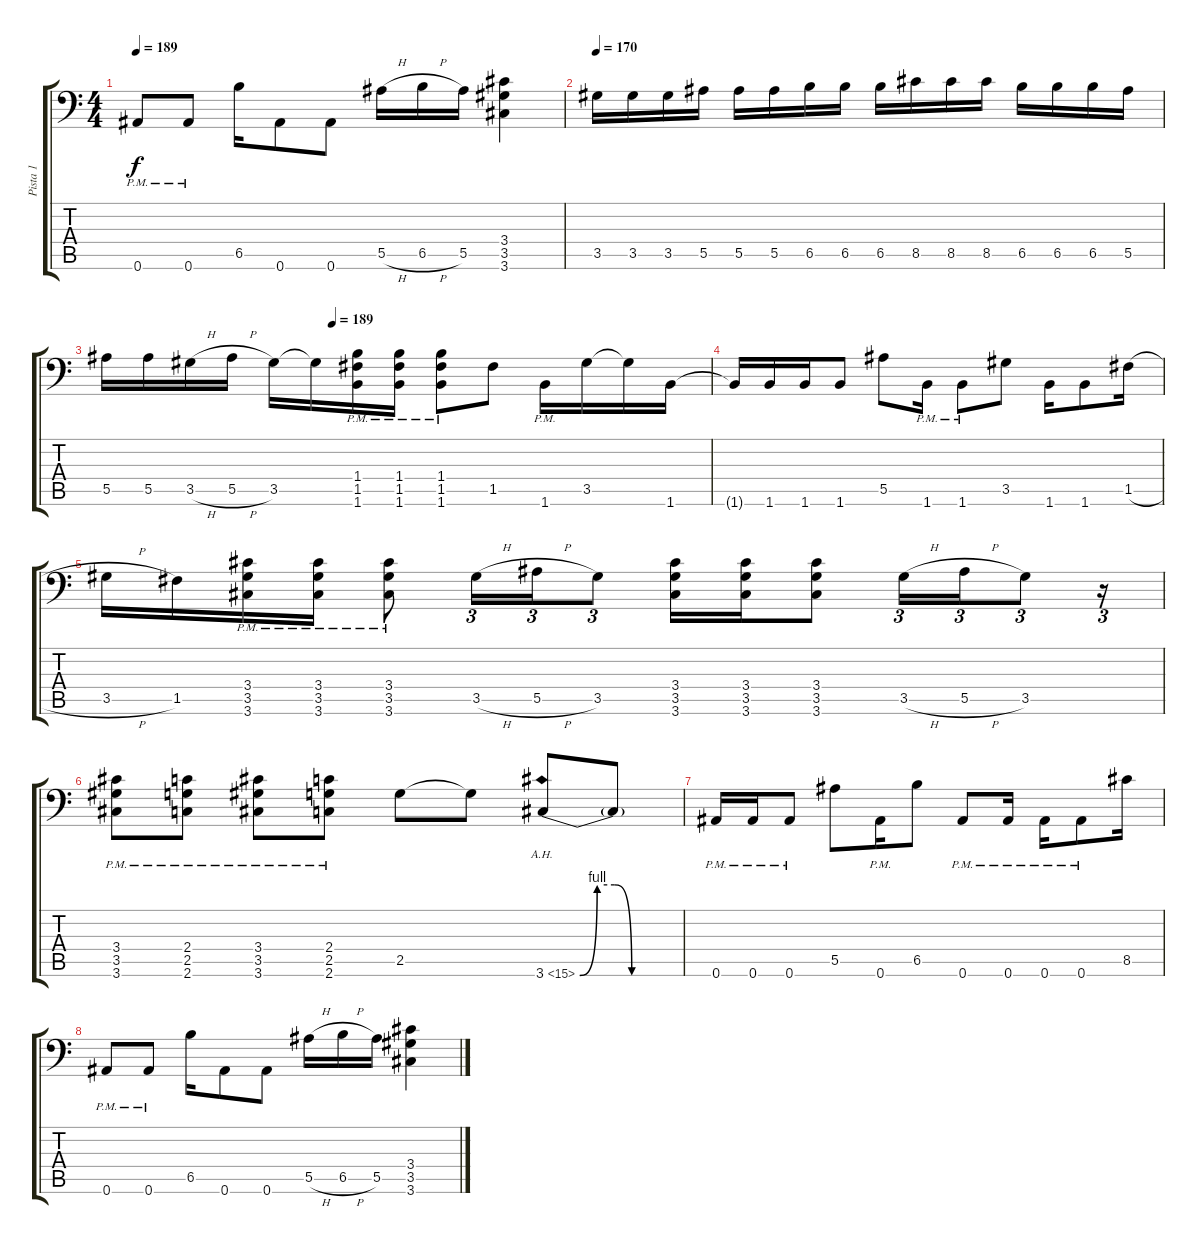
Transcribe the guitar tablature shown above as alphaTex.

\track ("Pista 1" "Pista 1") {instrument distortionguitar}
\staff {score tabs}
\tuning (C4 G3 Eb3 Bb2 F2 Bb1) {hide}
\ts (4 4)
\tempo 189
\clef f4
\ks c
0.6{pm}.8{dy f} 0.6{pm}.8 6.5.16 0.6.8 0.6.8 5.5{h}.16 6.5{h}.16 5.5.16 (3.4 3.5 3.6).4 |
\tempo 170
3.5.16 3.5.16 3.5.16 5.5.16 5.5.16 5.5.16 6.5.16 6.5.16 6.5.16 8.5.16 8.5.16 8.5.16 6.5.16 6.5.16 6.5.16 5.5.16 |
\tempo (189 0.375)
5.5.16 5.5.16 3.5{h}.16 5.5{h}.16 3.5.16 3.5{t}.16 (1.4{pm} 1.5{pm} 1.6{pm}).16 (1.4{pm} 1.5{pm} 1.6{pm}).16 (1.4{pm} 1.5{pm} 1.6{pm}).8 1.5.8 1.6{pm}.16 3.5.16 3.5{t}.16 1.6.16 |
1.6{t}.16 1.6.16 1.6.16 1.6.8 5.5.8 1.6{pm}.16 1.6{pm}.8 3.5.8 1.6.16 1.6.8 1.5{h}.16 |
3.5{h}.16 1.5.16 (3.4{pm} 3.5{pm} 3.6{pm}).16 (3.4{pm} 3.5{pm} 3.6{pm}).16 (3.4{pm} 3.5{pm} 3.6{pm}).8 3.5{h}.16{tu (3 2)} 5.5{h}.16{tu (3 2)} 3.5.8{tu (3 2)} (3.4 3.5 3.6).16 (3.4 3.5 3.6).16 (3.4 3.5 3.6).8 3.5{h}.16{tu (3 2)} 5.5{h}.16{tu (3 2)} 3.5.8{tu (3 2)} r.16{tu (3 2)} |
(3.4{pm} 3.5{pm} 3.6{pm}).8 (2.4{pm} 2.5{pm} 2.6{pm}).8 (3.4{pm} 3.5{pm} 3.6{pm}).8 (2.4{pm} 2.5 2.6{pm}).8 2.5.8 2.5{t}.8 3.6{be (custom 0 0 10 4 20 4 30 0 60 0) ah 12}.8 3.6{t}.8 |
0.6{pm}.16 0.6{pm}.16 0.6{pm}.8 5.5.8 0.6{pm}.16 6.5.8 0.6{pm}.8 0.6{pm}.16 0.6{pm}.16 0.6{pm}.8 8.5.16 |
0.6{pm}.8 0.6{pm}.8 6.5.16 0.6.8 0.6.8 5.5{h}.16 6.5{h}.16 5.5.16 (3.4 3.5 3.6).4
